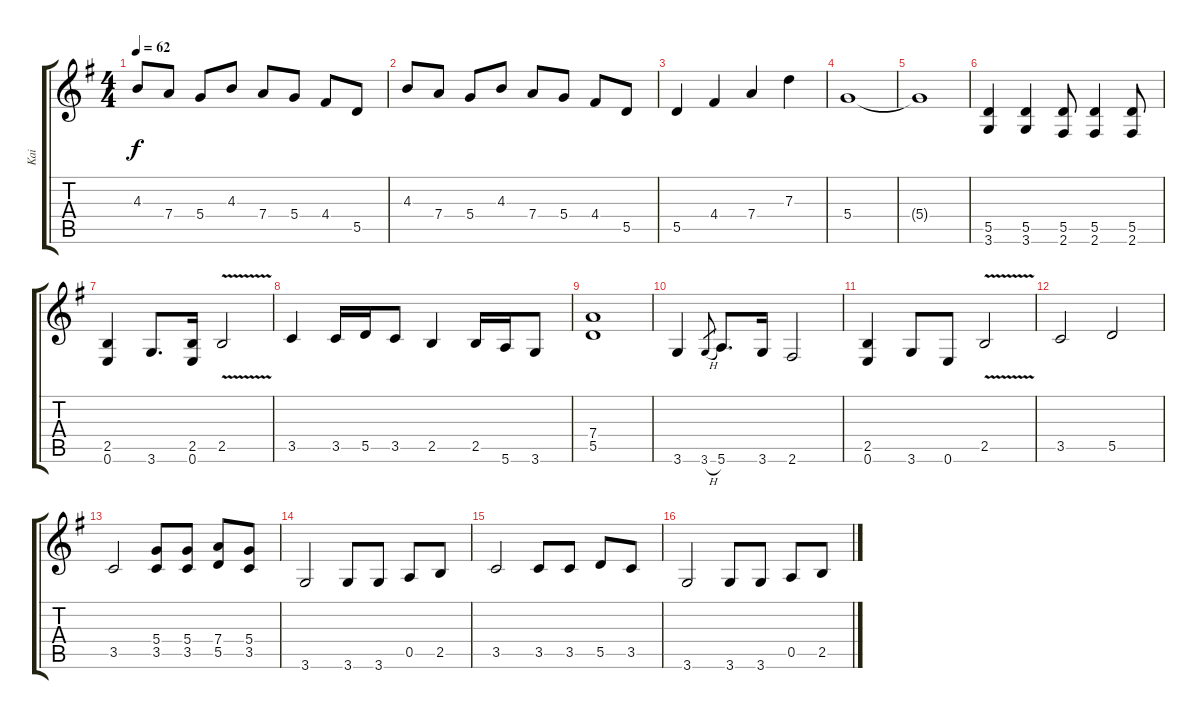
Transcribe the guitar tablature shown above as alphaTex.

\track ("Kai " "Kai ") {instrument distortionguitar}
\staff {score tabs}
\tuning (E4 B3 G3 D3 A2 E2) {hide}
\ts (4 4)
\tempo 62
\clef g2
\ks g
4.3.8{dy f} 7.4.8 5.4.8 4.3.8 7.4.8 5.4.8 4.4.8 5.5.8 |
4.3.8 7.4.8 5.4.8 4.3.8 7.4.8 5.4.8 4.4.8 5.5.8 |
5.5.4 4.4.4 7.4.4 7.3.4 |
5.4.1 |
5.4{t}.1 |
(5.5 3.6).4 (5.5 3.6).4 (5.5 2.6).8 (5.5 2.6).4 (5.5 2.6).8 |
(2.5 0.6).4 3.6.8{d} (2.5 0.6).16 2.5{v}.2 |
3.5.4 3.5.16 5.5.16 3.5.8 2.5.4 2.5.16 5.6.16 3.6.8 |
(7.4 5.5).1 |
3.6.4 3.6{h}.8{gr} 5.6.8{d} 3.6.16 2.6.2 |
(2.5 0.6).4 3.6.8 0.6.8 2.5{v}.2 |
3.5.2 5.5.2 |
3.5.2 (5.4 3.5).8 (5.4 3.5).8 (7.4 5.5).8 (5.4 3.5).8 |
3.6.2 3.6.8 3.6.8 0.5.8 2.5.8 |
3.5.2 3.5.8 3.5.8 5.5.8 3.5.8 |
3.6.2 3.6.8 3.6.8 0.5.8 2.5.8
